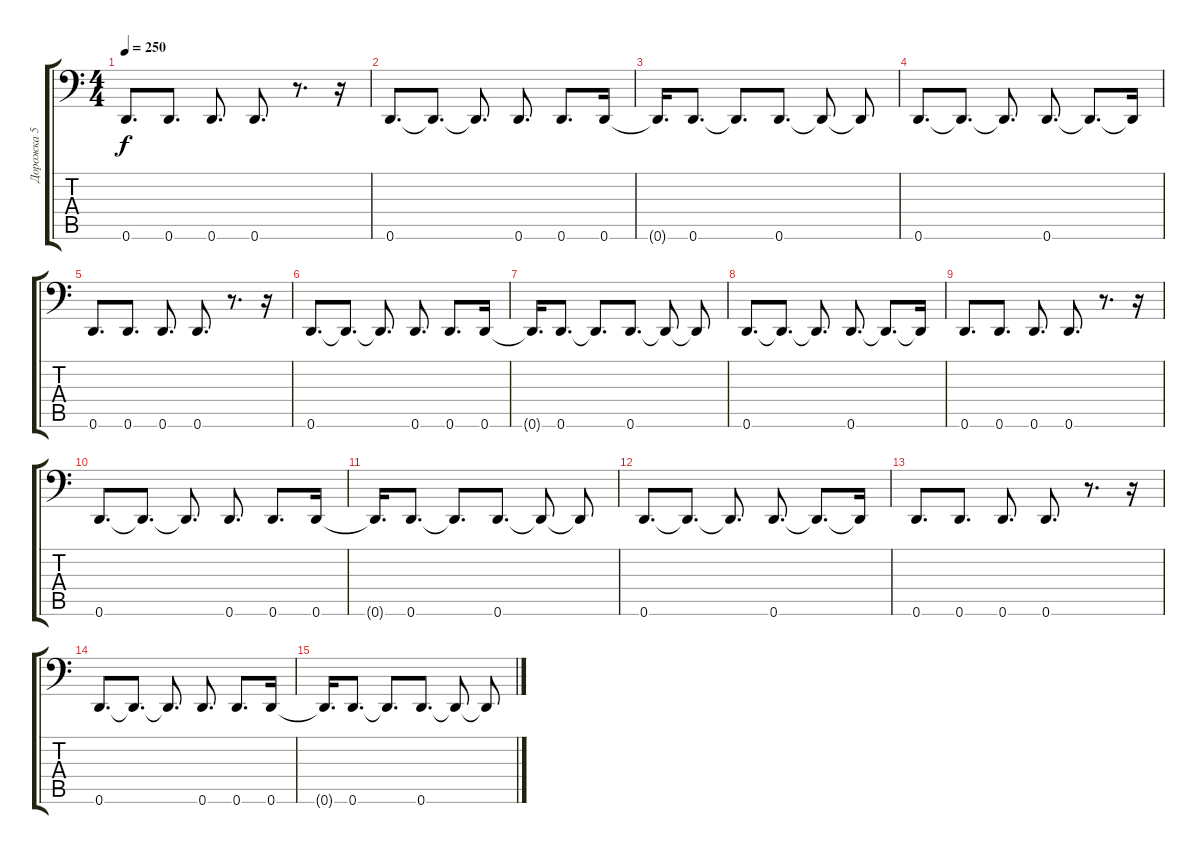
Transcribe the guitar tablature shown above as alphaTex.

\track ("Дорожка 5" "Дорожка 5") {instrument slapbass1}
\staff {score tabs}
\tuning (E4 B3 G3 D2 A1 D1) {hide}
\ts (4 4)
\tempo 250
\clef f4
\ks c
0.6.8{d dy f} 0.6.8{d} 0.6.8{d} 0.6.8{d} r.8{d} r.16 |
0.6.8{d} 0.6{t}.8{d} 0.6{t}.8{d} 0.6.8{d} 0.6.8{d} 0.6.16 |
0.6{t}.16{d} 0.6.8{d} 0.6{t}.8{d} 0.6.8{d} 0.6{t}.8 0.6{t}.8 |
0.6.8{d} 0.6{t}.8{d} 0.6{t}.8{d} 0.6.8{d} 0.6{t}.8{d} 0.6{t}.16 |
0.6.8{d} 0.6.8{d} 0.6.8{d} 0.6.8{d} r.8{d} r.16 |
0.6.8{d} 0.6{t}.8{d} 0.6{t}.8{d} 0.6.8{d} 0.6.8{d} 0.6.16 |
0.6{t}.16{d} 0.6.8{d} 0.6{t}.8{d} 0.6.8{d} 0.6{t}.8 0.6{t}.8 |
0.6.8{d} 0.6{t}.8{d} 0.6{t}.8{d} 0.6.8{d} 0.6{t}.8{d} 0.6{t}.16 |
0.6.8{d} 0.6.8{d} 0.6.8{d} 0.6.8{d} r.8{d} r.16 |
0.6.8{d} 0.6{t}.8{d} 0.6{t}.8{d} 0.6.8{d} 0.6.8{d} 0.6.16 |
0.6{t}.16{d} 0.6.8{d} 0.6{t}.8{d} 0.6.8{d} 0.6{t}.8 0.6{t}.8 |
0.6.8{d} 0.6{t}.8{d} 0.6{t}.8{d} 0.6.8{d} 0.6{t}.8{d} 0.6{t}.16 |
0.6.8{d} 0.6.8{d} 0.6.8{d} 0.6.8{d} r.8{d} r.16 |
0.6.8{d} 0.6{t}.8{d} 0.6{t}.8{d} 0.6.8{d} 0.6.8{d} 0.6.16 |
0.6{t}.16{d} 0.6.8{d} 0.6{t}.8{d} 0.6.8{d} 0.6{t}.8 0.6{t}.8
